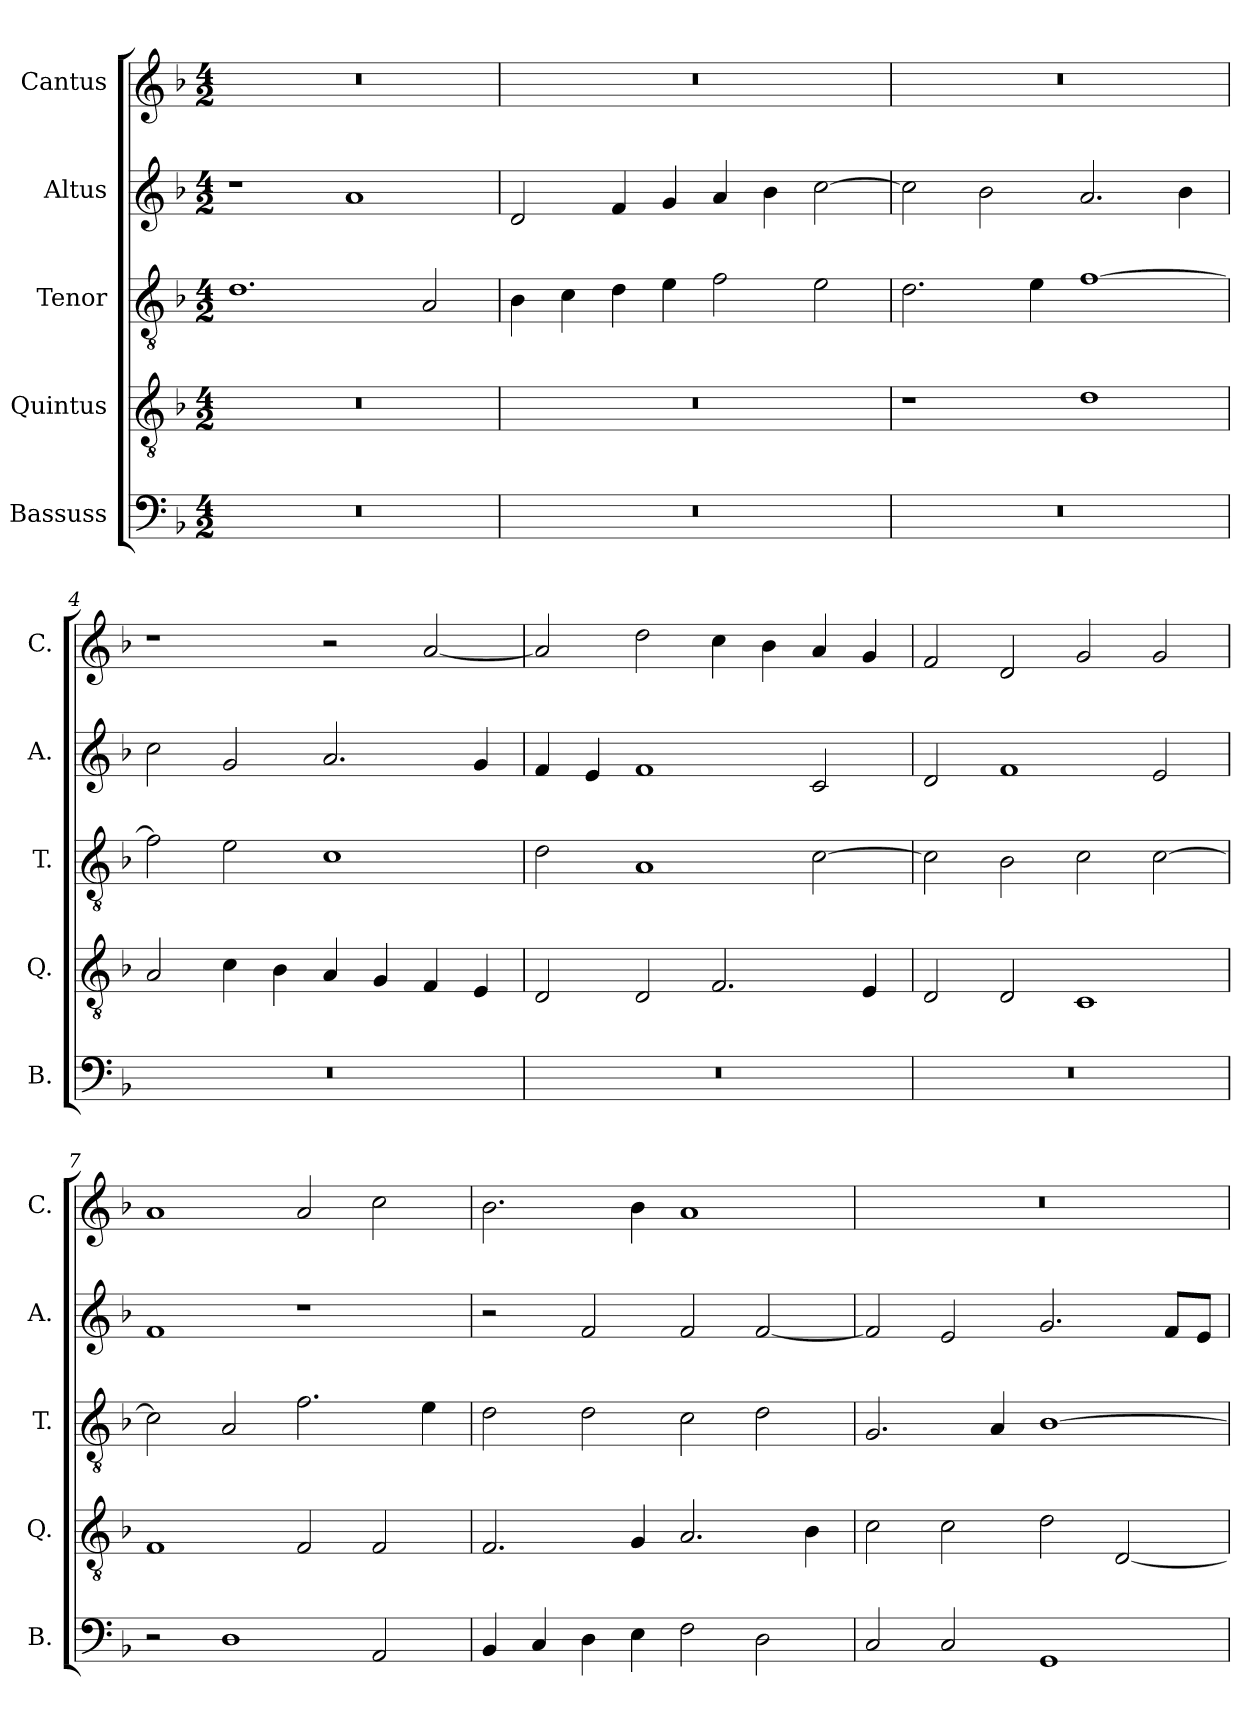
**kern	**kern	**kern	**kern	**kern
*part5	*part4	*part3	*part2	*part1
*staff5	*staff4	*staff3	*staff2	*staff1
*I"Bassuss	*I"Quintus	*I"Tenor	*I"Altus	*I"Cantus
*I'B.	*I'Q.	*I'T.	*I'A.	*I'C.
*clefF4	*clefGv2	*clefGv2	*clefG2	*clefG2
*k[b-]	*k[b-]	*k[b-]	*k[b-]	*k[b-]
*F:	*F:	*F:	*F:	*F:
*M4/2	*M4/2	*M4/2	*M4/2	*M4/2
=1	=1	=1	=1	=1
0r	0r	1.d	1r	0r
.	.	.	1a	.
.	.	2A/	.	.
=2	=2	=2	=2	=2
0r	0r	4B-\	2d/	0r
.	.	4c\	.	.
.	.	4d\	4f/	.
.	.	4e\	4g/	.
.	.	2f\	4a/	.
.	.	.	4b-\	.
.	.	2e\	[2cc\	.
=3	=3	=3	=3	=3
0r	1r	2.d\	2cc\]	0r
.	.	.	2b-\	.
.	.	4e\	.	.
.	1d	[1f	2.a/	.
.	.	.	4b-\	.
=4	=4	=4	=4	=4
0r	2A/	2f\]	2cc\	1r
.	4c\	2e\	2g/	.
.	4B-\	.	.	.
.	4A/	1c	2.a/	2r
.	4G/	.	.	.
.	4F/	.	.	[2a/
.	4E/	.	4g/	.
=5	=5	=5	=5	=5
0r	2D/	2d\	4f/	2a/]
.	.	.	4e/	.
.	2D/	1A	1f	2dd\
.	2.F/	.	.	4cc\
.	.	.	.	4b-\
.	.	[2c\	2c/	4a/
.	4E/	.	.	4g/
=6	=6	=6	=6	=6
0r	2D/	2c\]	2d/	2f/
.	2D/	2B-\	1f	2d/
.	1C	2c\	.	2g/
.	.	[2c\	2e/	2g/
=7	=7	=7	=7	=7
2r	1F	2c\]	1f	1a
1D	.	2A/	.	.
.	2F/	2.f\	1r	2a/
2AA/	2F/	.	.	2cc\
.	.	4e\	.	.
=8	=8	=8	=8	=8
4BB-/	2.F/	2d\	2r	2.b-\
4C/	.	.	.	.
4D\	.	2d\	2f/	.
4E\	4G/	.	.	4b-\
2F\	2.A/	2c\	2f/	1a
2D\	.	2d\	[2f/	.
.	4B-\	.	.	.
=9	=9	=9	=9	=9
2C/	2c\	2.G/	2f/]	0r
2C/	2c\	.	2e/	.
.	.	4A/	.	.
1GG	2d\	[1B-	2.g/	.
.	[2D/	.	.	.
.	.	.	8f/L	.
.	.	.	8e/J	.
=	=	=	=	=
*-	*-	*-	*-	*-
